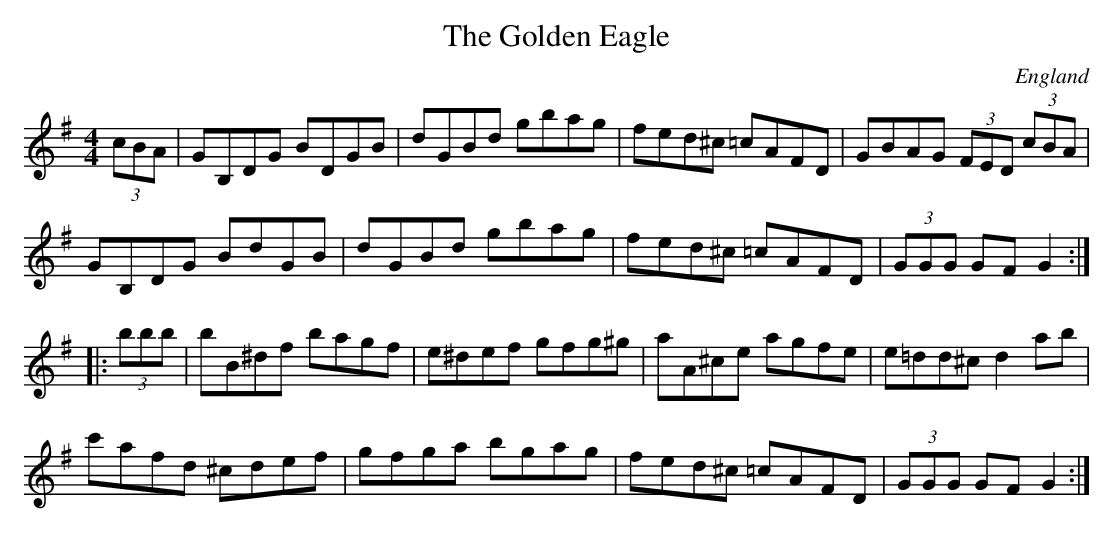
X:1
T:Golden Eagle, The
O:England
O:Scotland
O:Ireland
M:4/4
K:G
(3cBA|\
GB,DG BDGB|dGBd gbag|\
fed^c =cAFD|GBAG (3FED (3cBA|
GB,DG BdGB|dGBd gbag|\
fed^c =cAFD|(3GGG GF G2::
(3bbb|\
bB^df bagf|e^def gfg^g|aA^ce agfe|e=dd^c d2ab|
c'afd ^cdef|gfga bgag|fed^c =cAFD|(3GGG GF G2:|
